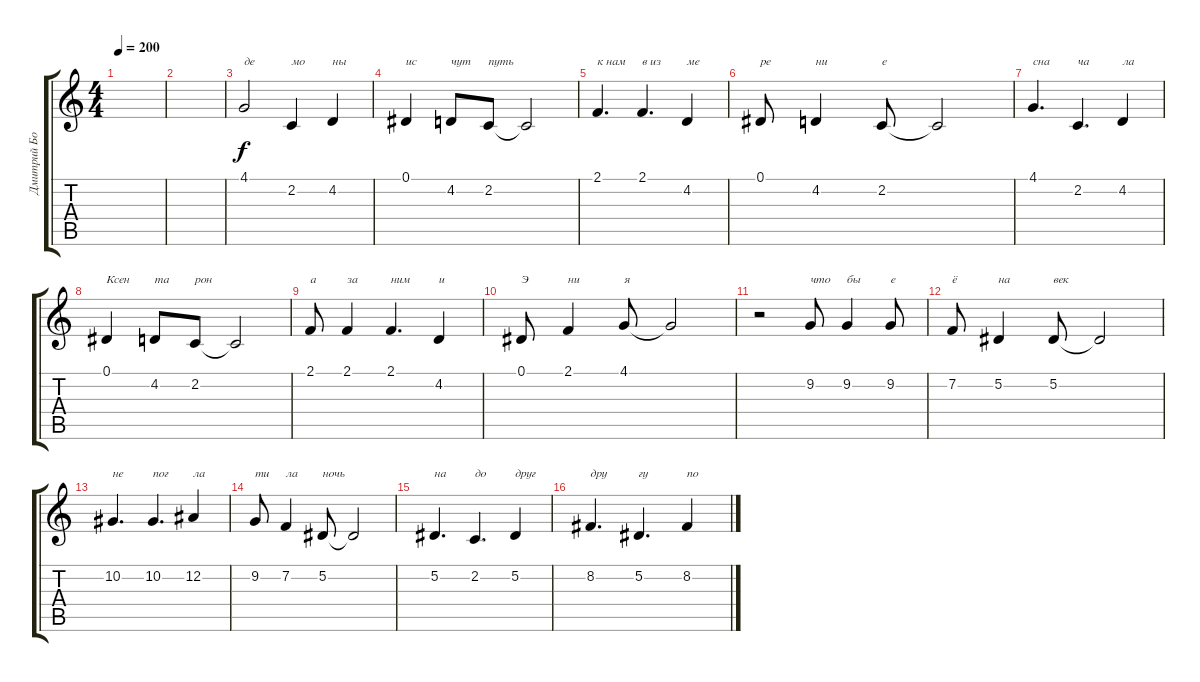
\track ("Дмитрий Борисенков" "Дмитрий Бо") {instrument altosax}
\staff {score tabs}
\tuning (Eb4 Bb3 Gb3 Db3 Ab2 Eb2) {hide}
\ts (4 4)
\tempo 200
\clef g2
\ks c
|
|
4.1.2{txt "де"} 2.2.4{txt "мо"} 4.2.4{txt "ны"} |
0.1.4{txt "ис"} 4.2.8{txt "чут"} 2.2.8{txt "путь"} 2.2{t}.2 |
2.1.4{d txt "к нам"} 2.1.4{d txt "в из"} 4.2.4{txt "ме"} |
0.1.8{txt "ре"} 4.2.4{txt "ни"} 2.2.8{txt "е"} 2.2{t}.2 |
4.1.4{d txt "сна"} 2.2.4{d txt "ча"} 4.2.4{txt "ла"} |
0.1.4{txt "Ксен"} 4.2.8{txt "та"} 2.2.8{txt "рон"} 2.2{t}.2 |
2.1.8{txt "а"} 2.1.4{txt "за"} 2.1.4{d txt "ним"} 4.2.4{txt "и"} |
0.1.8{txt "Э"} 2.1.4{txt "ни"} 4.1.8{txt "я"} 4.1{t}.2 |
r.2 9.2.8{txt "что"} 9.2.4{txt "бы"} 9.2.8{txt "е"} |
7.2.8{txt "ё"} 5.2.4{txt "на"} 5.2.8{txt "век"} 5.2{t}.2 |
10.2.4{d txt "не"} 10.2.4{d txt "пог"} 12.2.4{txt "ла"} |
9.2.8{txt "ти"} 7.2.4{txt "ла"} 5.2.8{txt "ночь"} 5.2{t}.2 |
5.2.4{d txt "на"} 2.2.4{d txt "до"} 5.2.4{txt "друг"} |
8.2.4{d txt "дру"} 5.2.4{d txt "гу"} 8.2.4{txt "по"}
